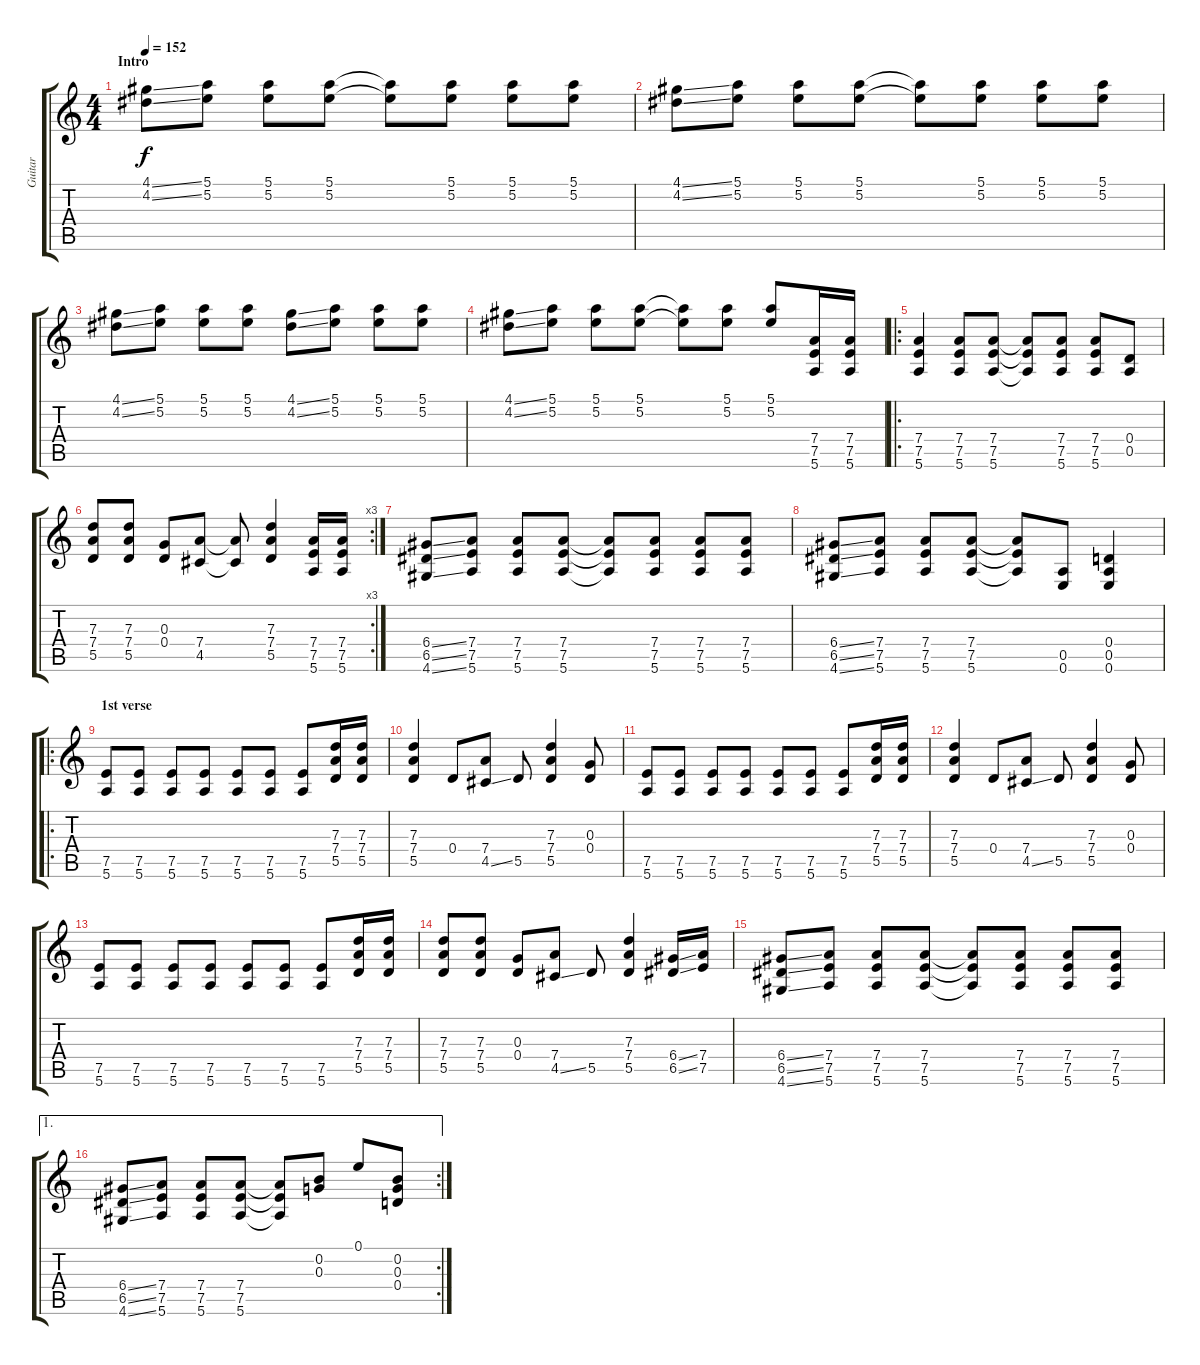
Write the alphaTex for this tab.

\track ("Guitar" "Guitar") {instrument distortionguitar}
\staff {score tabs}
\tuning (E4 B3 G3 D3 A2 E2) {hide}
\ts (4 4)
\section ("" "Intro")
\tempo 152
\clef g2
\ks c
(4.1{ss} 4.2{ss}).8{dy f instrument distortionguitar} (5.1 5.2).8 (5.1 5.2).8 (5.1 5.2).8 (5.1{t} 5.2{t}).8 (5.1 5.2).8 (5.1 5.2).8 (5.1 5.2).8 |
(4.1{ss} 4.2{ss}).8 (5.1 5.2).8 (5.1 5.2).8 (5.1 5.2).8 (5.1{t} 5.2{t}).8 (5.1 5.2).8 (5.1 5.2).8 (5.1 5.2).8 |
(4.1{ss} 4.2{ss}).8 (5.1 5.2).8 (5.1 5.2).8 (5.1 5.2).8 (4.1{ss} 4.2{ss}).8 (5.1 5.2).8 (5.1 5.2).8 (5.1 5.2).8 |
(4.1{ss} 4.2{ss}).8 (5.1 5.2).8 (5.1 5.2).8 (5.1 5.2).8 (5.1{t} 5.2{t}).8 (5.1 5.2).8 (5.1 5.2).8 (7.4 7.5 5.6).16 (7.4 7.5 5.6).16 |
\ro
(7.4 7.5 5.6).4 (7.4 7.5 5.6).8 (7.4 7.5 5.6).8 (7.4{t} 7.5{t} 5.6{t}).8 (7.4 7.5 5.6).8 (7.4 7.5 5.6).8 (0.4 0.5).8 |
\rc 3
(7.3 7.4 5.5).8 (7.3 7.4 5.5).8 (0.3 0.4).8 (7.4 4.5).8 (7.4{t} 4.5{t}).8 (7.3 7.4 5.5).4 (7.4 7.5 5.6).16 (7.4 7.5 5.6).16 |
(6.4{ss} 6.5{ss} 4.6{ss}).8 (7.4 7.5 5.6).8 (7.4 7.5 5.6).8 (7.4 7.5 5.6).8 (7.4{t} 7.5{t} 5.6{t}).8 (7.4 7.5 5.6).8 (7.4 7.5 5.6).8 (7.4 7.5 5.6).8 |
(6.4{ss} 6.5{ss} 4.6{ss}).8 (7.4 7.5 5.6).8 (7.4 7.5 5.6).8 (7.4 7.5 5.6).8 (7.4{t} 7.5{t} 5.6{t}).8 (0.5 0.6).8 (0.4 0.5 0.6).4 |
\ro
\section ("" "1st verse")
(7.5 5.6).8 (7.5 5.6).8 (7.5 5.6).8 (7.5 5.6).8 (7.5 5.6).8 (7.5 5.6).8 (7.5 5.6).8 (7.3 7.4 5.5).16 (7.3 7.4 5.5).16 |
(7.3 7.4 5.5).4 0.4.8 (7.4 4.5{ss}).8 5.5.8 (7.3 7.4 5.5).4 (0.3 0.4).8 |
(7.5 5.6).8 (7.5 5.6).8 (7.5 5.6).8 (7.5 5.6).8 (7.5 5.6).8 (7.5 5.6).8 (7.5 5.6).8 (7.3 7.4 5.5).16 (7.3 7.4 5.5).16 |
(7.3 7.4 5.5).4 0.4.8 (7.4 4.5{ss}).8 5.5.8 (7.3 7.4 5.5).4 (0.3 0.4).8 |
(7.5 5.6).8 (7.5 5.6).8 (7.5 5.6).8 (7.5 5.6).8 (7.5 5.6).8 (7.5 5.6).8 (7.5 5.6).8 (7.3 7.4 5.5).16 (7.3 7.4 5.5).16 |
(7.3 7.4 5.5).8 (7.3 7.4 5.5).8 (0.3 0.4).8 (7.4 4.5{ss}).8 5.5.8 (7.3 7.4 5.5).4 (6.4{ss} 6.5{ss}).16 (7.4 7.5).16 |
(6.4{ss} 6.5{ss} 4.6{ss}).8 (7.4 7.5 5.6).8 (7.4 7.5 5.6).8 (7.4 7.5 5.6).8 (7.4{t} 7.5{t} 5.6{t}).8 (7.4 7.5 5.6).8 (7.4 7.5 5.6).8 (7.4 7.5 5.6).8 |
\ae 1
\rc 2
(6.4{ss} 6.5{ss} 4.6{ss}).8 (7.4 7.5 5.6).8 (7.4 7.5 5.6).8 (7.4 7.5 5.6).8 (7.4{t} 7.5{t} 5.6{t}).8 (0.2 0.3).8 0.1.8 (0.2 0.3 0.4).8
